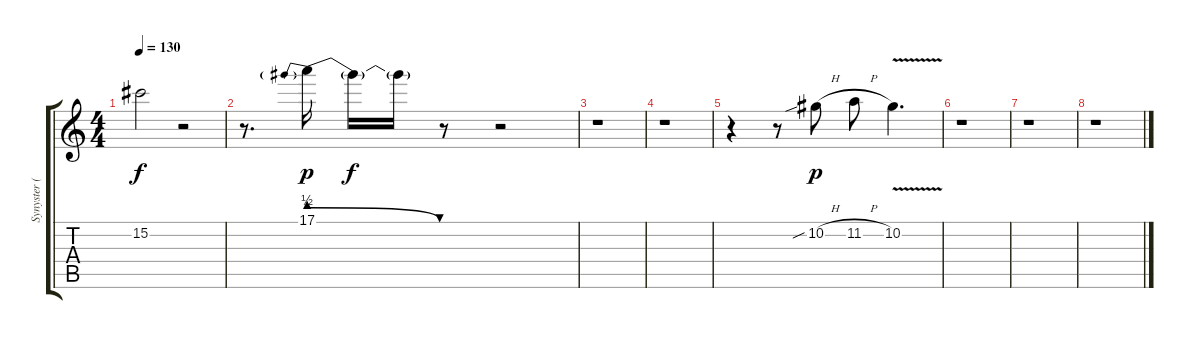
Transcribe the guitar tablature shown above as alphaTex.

\track ("Synyster ( w/ reverb + delay )" "Synyster (") {instrument electricguitarjazz}
\staff {score tabs}
\tuning (Eb4 Bb3 Gb3 Db3 Ab2 Db2) {hide}
\ts (4 4)
\tempo 130
\clef g2
\ks c
15.2{t}.2{dy f} r.2 |
r.8{d} 17.1{be (prebendrelease 0 2 60 0)}.16{dy p} 17.1{t}.16{dy f} 17.1{t}.16 r.8 r.2 |
r.1 |
r.1 |
r.4 r.8 10.2{sib h}.8{dy p} 11.2{h}.8 10.2{v}.4{d} |
r.1 |
r.1 |
r.1
